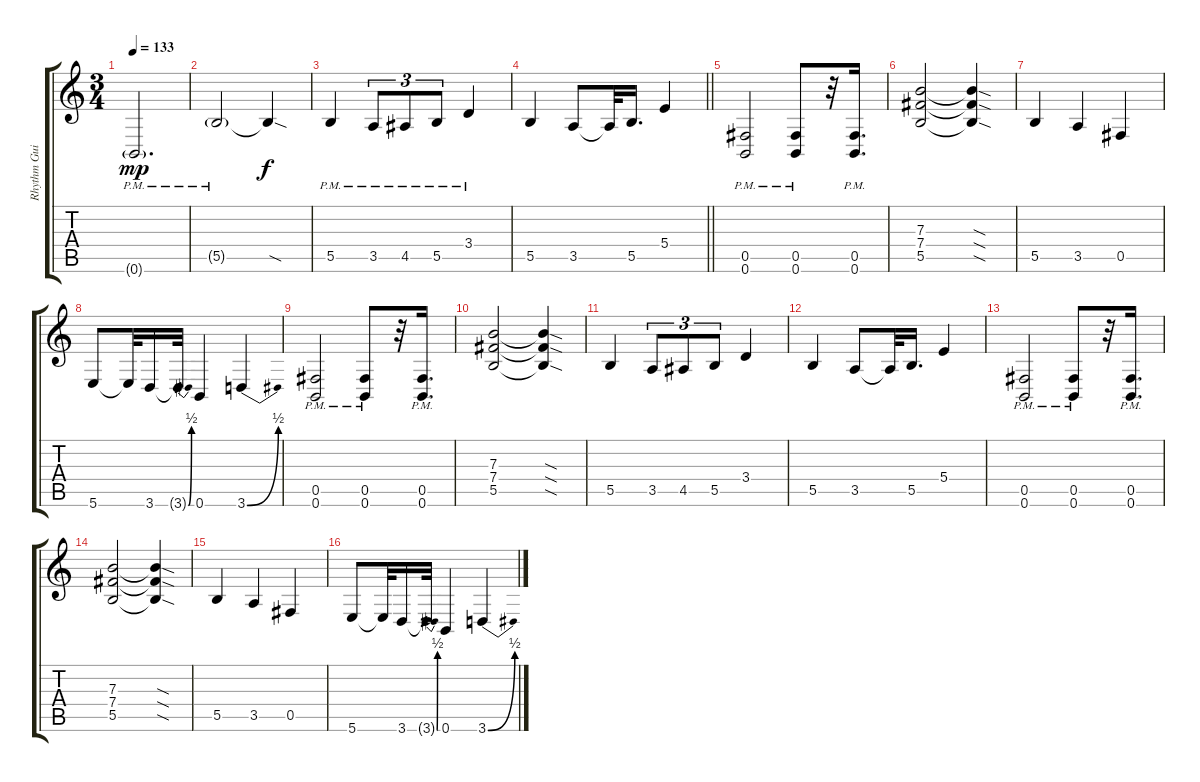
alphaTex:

\track ("Rhythm Guitar" "Rhythm Gui") {instrument distortionguitar}
\staff {score tabs}
\tuning (Db4 Ab3 E3 B2 Gb2 B1) {hide}
\ts (3 4)
\tempo 133
\clef g2
\ks c
0.6{g pm}.2{d dy mp} |
5.5{g pm}.2 5.5{sod t}.4{dy f} |
5.5{pm}.4 3.5{pm}.8{tu (3 2)} 4.5{pm}.8{tu (3 2)} 5.5{pm}.8{tu (3 2)} 3.4{pm}.4 |
\barLineRight lightlight
5.5.4 3.5.8 3.5{t}.32 5.5.16{d} 5.4.4 |
\section ("" "")
(0.5{pm} 0.6{pm}).2{balance 14 instrument distortionguitar} (0.5{pm} 0.6{pm}).8 r.32 (0.5{pm} 0.6{pm}).16{d} |
(7.3 7.4 5.5).2 (7.3{sod t} 7.4{sod t} 5.5{sod t}).4 |
5.5.4 3.5.4 0.5.4 |
5.6.8 5.6{t}.32 3.6.16 3.6{be (bend 0 0 60 2) t}.32 0.6.4 3.6{be (bend 0 0 60 2)}.4 |
(0.5{pm} 0.6{pm}).2 (0.5{pm} 0.6{pm}).8 r.32 (0.5{pm} 0.6{pm}).16{d} |
(7.3 7.4 5.5).2 (7.3{sod t} 7.4{sod t} 5.5{sod t}).4 |
5.5.4 3.5.8{tu (3 2)} 4.5.8{tu (3 2)} 5.5.8{tu (3 2)} 3.4.4 |
5.5.4 3.5.8 3.5{t}.32 5.5.16{d} 5.4.4 |
(0.5{pm} 0.6{pm}).2 (0.5{pm} 0.6{pm}).8 r.32 (0.5{pm} 0.6{pm}).16{d} |
(7.3 7.4 5.5).2 (7.3{sod t} 7.4{sod t} 5.5{sod t}).4 |
5.5.4 3.5.4 0.5.4 |
5.6.8 5.6{t}.32 3.6.16 3.6{be (bend 0 0 60 2) t}.32 0.6.4 3.6{be (bend 0 0 60 2)}.4
